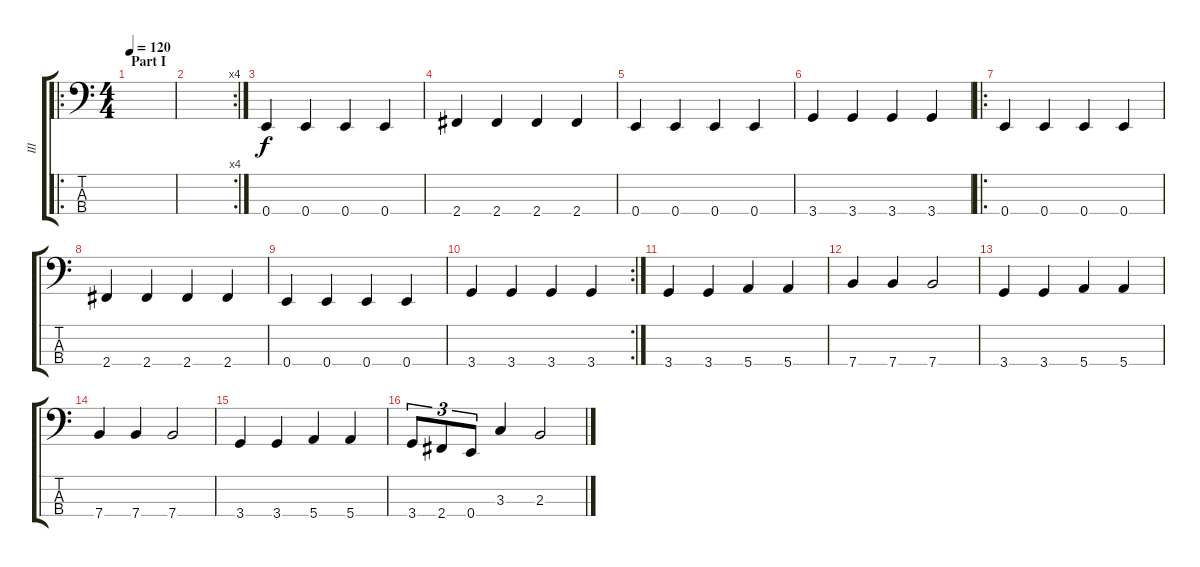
\track ("III" "III") {instrument electricbassfinger}
\staff {score tabs}
\tuning (G2 D2 A1 E1) {hide}
\ro
\ts (4 4)
\section ("" "Part I")
\tempo 120
\clef f4
\ks c
|
\rc 4
|
0.4.4 0.4.4 0.4.4 0.4.4 |
2.4.4 2.4.4 2.4.4 2.4.4 |
0.4.4 0.4.4 0.4.4 0.4.4 |
3.4.4 3.4.4 3.4.4 3.4.4 |
\ro
0.4.4 0.4.4 0.4.4 0.4.4 |
2.4.4 2.4.4 2.4.4 2.4.4 |
0.4.4 0.4.4 0.4.4 0.4.4 |
\rc 2
3.4.4 3.4.4 3.4.4 3.4.4 |
3.4.4 3.4.4 5.4.4 5.4.4 |
7.4.4 7.4.4 7.4.2 |
3.4.4 3.4.4 5.4.4 5.4.4 |
7.4.4 7.4.4 7.4.2 |
3.4.4 3.4.4 5.4.4 5.4.4 |
3.4.8{tu (3 2)} 2.4.8{tu (3 2)} 0.4.8{tu (3 2)} 3.3.4 2.3.2
